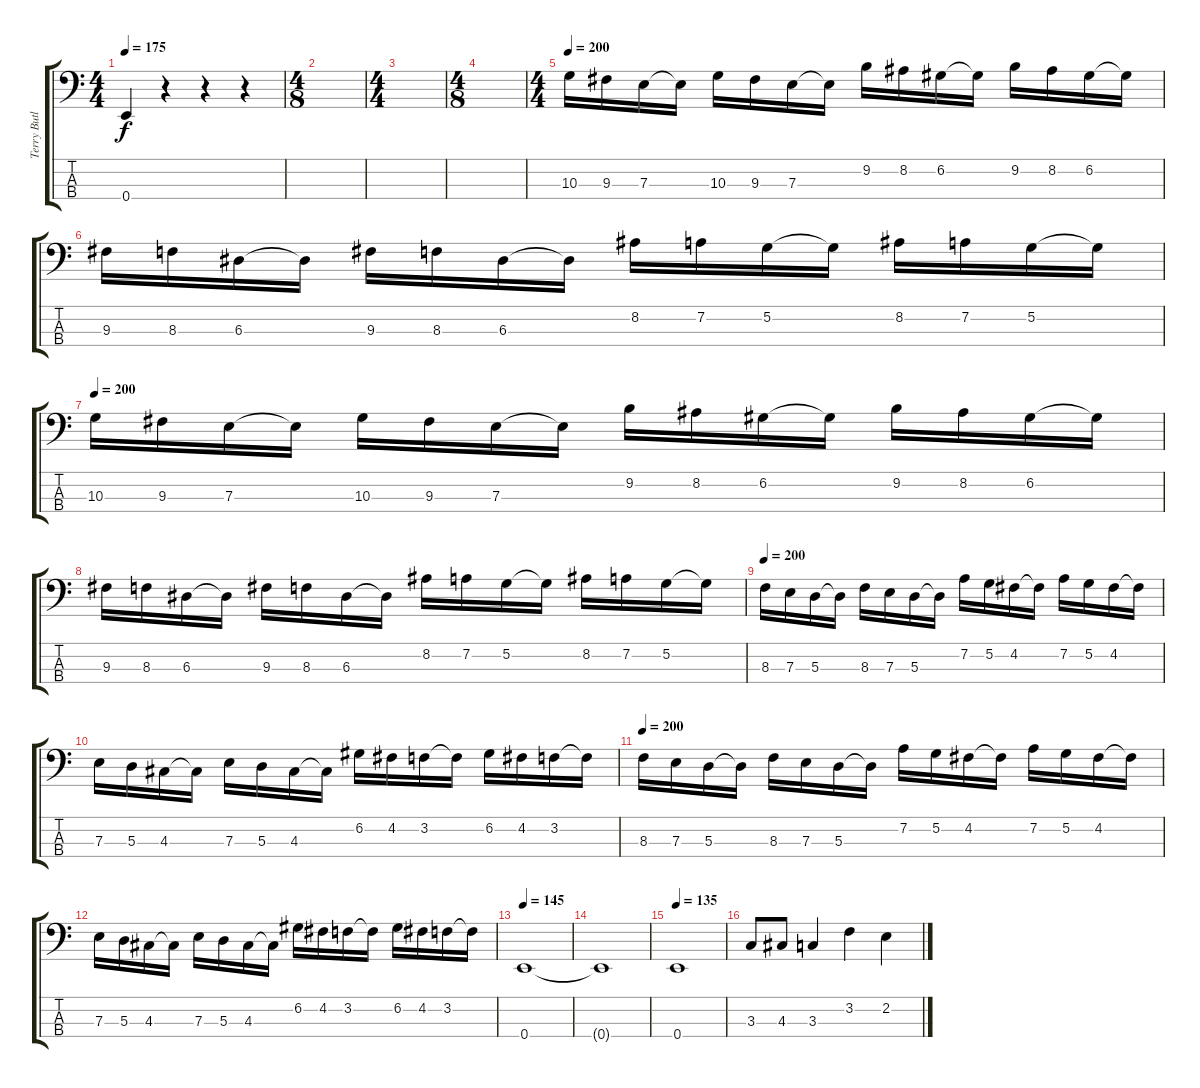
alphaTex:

\track ("Terry Butler" "Terry Butl") {instrument electricbasspick}
\staff {score tabs}
\tuning (G2 D2 A1 E1) {hide}
\ts (4 4)
\tempo 175
\clef f4
\ks c
0.4.4{dy f} r.4 r.4 r.4 |
\ts (4 8)
|
\ts (4 4)
|
\ts (4 8)
|
\ts (4 4)
\tempo 200
10.3.16 9.3.16 7.3.16 7.3{t}.16 10.3.16 9.3.16 7.3.16 7.3{t}.16 9.2.16 8.2.16 6.2.16 6.2{t}.16 9.2.16 8.2.16 6.2.16 6.2{t}.16 |
9.3.16 8.3.16 6.3.16 6.3{t}.16 9.3.16 8.3.16 6.3.16 6.3{t}.16 8.2.16 7.2.16 5.2.16 5.2{t}.16 8.2.16 7.2.16 5.2.16 5.2{t}.16 |
\tempo 200
10.3.16 9.3.16 7.3.16 7.3{t}.16 10.3.16 9.3.16 7.3.16 7.3{t}.16 9.2.16 8.2.16 6.2.16 6.2{t}.16 9.2.16 8.2.16 6.2.16 6.2{t}.16 |
9.3.16 8.3.16 6.3.16 6.3{t}.16 9.3.16 8.3.16 6.3.16 6.3{t}.16 8.2.16 7.2.16 5.2.16 5.2{t}.16 8.2.16 7.2.16 5.2.16 5.2{t}.16 |
\tempo 200
8.3.16 7.3.16 5.3.16 5.3{t}.16 8.3.16 7.3.16 5.3.16 5.3{t}.16 7.2.16 5.2.16 4.2.16 4.2{t}.16 7.2.16 5.2.16 4.2.16 4.2{t}.16 |
7.3.16 5.3.16 4.3.16 4.3{t}.16 7.3.16 5.3.16 4.3.16 4.3{t}.16 6.2.16 4.2.16 3.2.16 3.2{t}.16 6.2.16 4.2.16 3.2.16 3.2{t}.16 |
\tempo 200
8.3.16 7.3.16 5.3.16 5.3{t}.16 8.3.16 7.3.16 5.3.16 5.3{t}.16 7.2.16 5.2.16 4.2.16 4.2{t}.16 7.2.16 5.2.16 4.2.16 4.2{t}.16 |
7.3.16 5.3.16 4.3.16 4.3{t}.16 7.3.16 5.3.16 4.3.16 4.3{t}.16 6.2.16 4.2.16 3.2.16 3.2{t}.16 6.2.16 4.2.16 3.2.16 3.2{t}.16 |
\tempo 145
0.4.1 |
0.4{t}.1 |
\tempo 135
0.4.1 |
3.3.8 4.3.8 3.3.4 3.2.4 2.2.4
